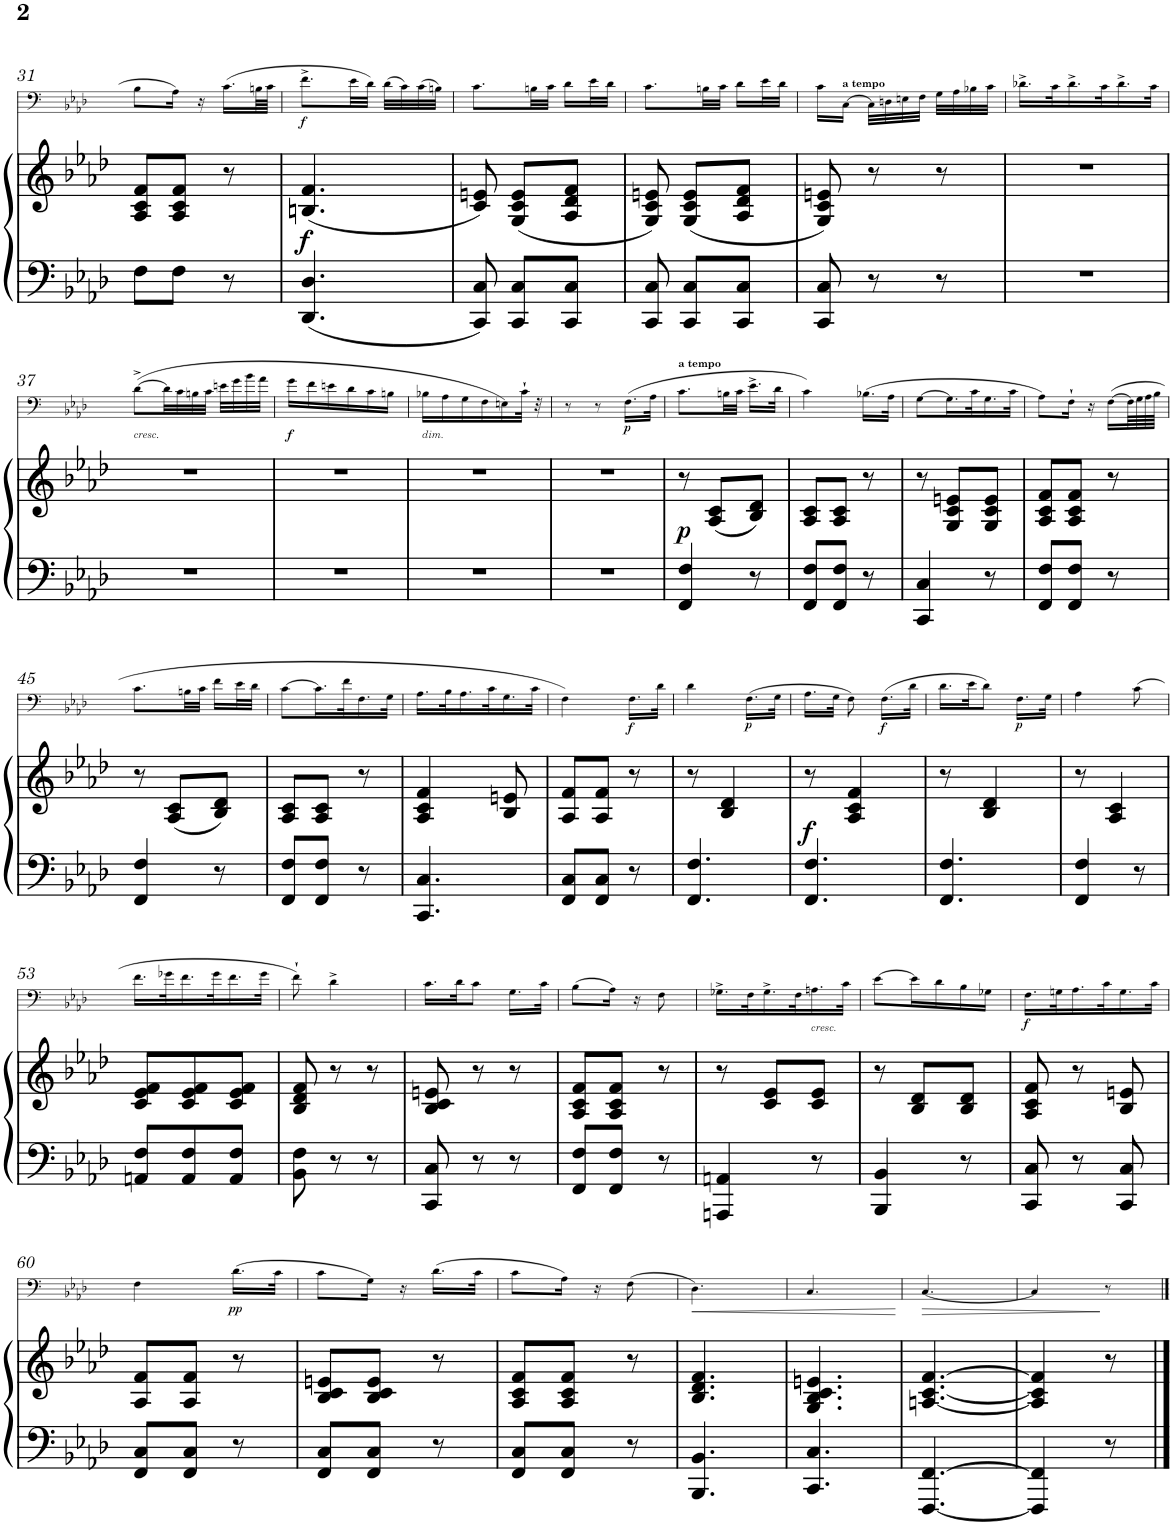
**kern	**kern	**dynam	**kern	**dynam
*part2	*part2	*part2	*part1	*part1
*staff3	*staff2	*staff2/3	*staff1	*staff1
*I"Piano	*	*	*I"Trombone	*
*I'Pno	*	*	*I'Trb	*
!!LO:PB:g=z
*clefF4	*clefG2	*	*clefF4	*
*k[b-e-a-d-]	*k[b-e-a-d-]	*	*k[b-e-a-d-]	*
*M3/8	*M3/8	*	*M3/8	*
=31	=31	=31	=31	=31
8F\L	8A-/ 8c/ 8f/L	.	8B-\L	.
8F\J	8A-/ 8c/ 8f/J	.	16A-\Jk	.
.	.	.	16r	.
8r	8r	.	(16.c\LL	.
.	.	.	64Bn\LL	.
.	.	.	64c\JJJJ	.
=32	=32	=32	=32	=32
!	!	!LO:DY:b	!	!LO:DY:b
4.DD-/ 4.D-/	(4.Bn/ 4.f/	f	8.f^\L	f
.	.	.	32e-\LL	.
.	.	.	32d-\JJJ)	.
.	.	.	(>32d-\LLL	.
.	.	.	32c\)	.
.	.	.	(>32c\	.
.	.	.	32Bn\JJJ)	.
=33	=33	=33	=33	=33
8CC/ 8C/	8c/ 8en/)	.	8.c\L	.
8CC/ 8C/L	(8G/ 8c/ 8e/L	.	.	.
.	.	.	32Bn\LL	.
.	.	.	32c\JJJ	.
8CC/ 8C/J	8A-/ 8d-/ 8f/J	.	16d-\LL	.
.	.	.	32e-\L	.
.	.	.	32d-\JJJ	.
=34	=34	=34	=34	=34
8CC/ 8C/	8G/ 8c/ 8en/)	.	8.c\L	.
8CC/ 8C/L	(8G/ 8c/ 8e/L	.	.	.
.	.	.	32Bn\LL	.
.	.	.	32c\JJJ	.
8CC/ 8C/J	8A-/ 8d-/ 8f/J	.	16d-\LL	.
.	.	.	32e-\L	.
.	.	.	32d-\JJJ	.
=35	=35	=35	=35	=35
8CC/ 8C/	8G/ 8c/ 8en/)	.	16c\LL	.
!	!	!	!LO:TX:a:B:t=a tempo	!
.	.	.	[16C\JJ	.
8r	8r	.	32C\LLL]	.
.	.	.	32Dn\	.
.	.	.	32En\	.
.	.	.	32F\JJJ	.
8r	8r	.	32G\LLL	.
.	.	.	32A-\	.
.	.	.	32B-X\	.
.	.	.	32c\JJJ	.
=36	=36	=36	=36	=36
4.r	4.r	.	16.d-X^\LL	.
.	.	.	32c\K	.
.	.	.	16.d-^\	.
.	.	.	32c\K	.
.	.	.	16.d-^\	.
.	.	.	32c\JJk	.
!!LO:LB:g=z
=37	=37	=37	=37	=37
!	!	!	!LO:TX:b:i:t=cresc.	!
4.r	4.r	.	([>8d-^\L	.
.	.	.	32d-\LL]	.
.	.	.	32c\	.
.	.	.	32Bn\	.
.	.	.	32c\JJJ	.
.	.	.	32en\LLL	.
.	.	.	32g\	.
.	.	.	32b-\	.
.	.	.	32a-\JJJ	.
=38	=38	=38	=38	=38
!	!	!	!	!LO:DY:b
4.r	4.r	.	16g\LL	f
.	.	.	16f\	.
.	.	.	16en\	.
.	.	.	16d-\	.
.	.	.	16c\	.
.	.	.	16Bn\JJ	.
=39	=39	=39	=39	=39
!	!	!	!LO:TX:b:i:t=dim.	!
4.r	4.r	.	16B-X\LL	.
.	.	.	16A-\	.
.	.	.	16G\	.
.	.	.	16F\	.
.	.	.	16En\)	.
.	.	.	32c`\JJk	.
.	.	.	32r	.
=40	=40	=40	=40	=40
4.r	4.r	.	8r	.
.	.	.	8r	.
!	!	!	!	!LO:DY:b
.	.	.	(>16.F\LL	p
.	.	.	32A-\JJk	.
=41	=41	=41	=41	=41
!	!	!	!LO:TX:a:B:t=a tempo	!
!	!	!LO:DY:b	!	!
4FF/ 4F/	8r	p	8.c\L	.
.	(8A-/ 8c/L	.	.	.
.	.	.	32Bn\LL	.
.	.	.	32c\JJJ	.
8r	8B-/ 8d-/J)	.	16.e-^\LL	.
.	.	.	32d-\JJk	.
=42	=42	=42	=42	=42
8FF/ 8F/L	8A-/ 8c/L	.	4c\)	.
8FF/ 8F/J	8A-/ 8c/J	.	.	.
8r	8r	.	(16.B-X\LL	.
.	.	.	32A-\JJk	.
=43	=43	=43	=43	=43
4CC/ 4C/	8r	.	[>8G\L	.
.	8G/ 8c/ 8en/L	.	16.G\L]	.
.	.	.	32c\K	.
8r	8G/ 8c/ 8e/J	.	16.G\	.
.	.	.	32c\JJk	.
=44	=44	=44	=44	=44
8FF/ 8F/L	8A-/ 8c/ 8f/L	.	8A-\L)	.
8FF/ 8F/J	8A-/ 8c/ 8f/J	.	16F`\Jk	.
.	.	.	16r	.
8r	8r	.	([>16F\LL	.
.	.	.	64F\LL]	.
.	.	.	64G\	.
.	.	.	64A-\	.
.	.	.	64B-\JJJJ	.
!!LO:LB:g=z
=45	=45	=45	=45	=45
4FF/ 4F/	8r	.	8.c\L	.
.	(8A-/ 8c/L	.	.	.
.	.	.	32Bn\LL	.
.	.	.	32c\JJJ	.
8r	8B-/ 8d-/J)	.	16f\LL	.
.	.	.	32e-\L	.
.	.	.	32d-\JJJ	.
=46	=46	=46	=46	=46
8FF/ 8F/L	8A-/ 8c/L	.	[>8c\L	.
8FF/ 8F/J	8A-/ 8c/J	.	16.c\L]	.
.	.	.	32f\K	.
8r	8r	.	16.F\	.
.	.	.	32G\JJk	.
=47	=47	=47	=47	=47
4.CC/ 4.C/	4A-/ 4c/ 4f/	.	16.A-\LL	.
.	.	.	32B-\K	.
.	.	.	16.A-\	.
.	.	.	32c\K	.
.	8B-/ 8en/	.	16.G\	.
.	.	.	32c\JJk	.
=48	=48	=48	=48	=48
8FF/ 8C/L	8A-/ 8f/L	.	4F\)	.
8FF/ 8C/J	8A-/ 8f/J	.	.	.
!	!	!	!	!LO:DY:b
8r	8r	.	16.F\LL	f
.	.	.	32d-\JJk	.
=49	=49	=49	=49	=49
4.FF/ 4.F/	8r	.	4d-\	.
.	4B-/ 4d-/	.	.	.
!	!	!	!	!LO:DY:b
.	.	.	(16.F\LL	p
.	.	.	32G\JJk	.
=50	=50	=50	=50	=50
!	!	!LO:DY:b	!	!
4.FF/ 4.F/	8r	f	16.A-\LL	.
.	.	.	32G\JJk	.
.	4A-/ 4c/ 4f/	.	8F\)	.
!	!	!	!	!LO:DY:b
.	.	.	(16.F\LL	f
.	.	.	32d-\JJk	.
=51	=51	=51	=51	=51
4.FF/ 4.F/	8r	.	16.d-\LL	.
.	.	.	32e-\JK	.
.	4B-/ 4d-/	.	8d-\J)	.
!	!	!	!	!LO:DY:b
.	.	.	16.F\LL	p
.	.	.	32G\JJk	.
=52	=52	=52	=52	=52
4FF/ 4F/	8r	.	4A-\	.
.	4A-/ 4c/	.	.	.
8r	.	.	(8c\	.
!!LO:LB:g=z
=53	=53	=53	=53	=53
8AAn/ 8F/L	8c/ 8e-/ 8f/L	.	16.f\LL	.
.	.	.	32g-X\K	.
8AA/ 8F/	8c/ 8e-/ 8f/	.	16.f\	.
.	.	.	32g-\K	.
8AA/ 8F/J	8c/ 8e-/ 8f/J	.	16.f\	.
.	.	.	32g-\JJk	.
=54	=54	=54	=54	=54
8BB-\ 8F\	8B-/ 8d-/ 8f/	.	8f`\)	.
8r	8r	.	4d-^\	.
8r	8r	.	.	.
=55	=55	=55	=55	=55
8CC/ 8C/	8B-/ 8c/ 8en/	.	16.c\LL	.
.	.	.	32d-\JK	.
8r	8r	.	8c\J	.
8r	8r	.	16.G\LL	.
.	.	.	32c\JJk	.
=56	=56	=56	=56	=56
8FF/ 8F/L	8A-/ 8c/ 8f/L	.	(8B-\L	.
8FF/ 8F/J	8A-/ 8c/ 8f/J	.	16A-\Jk)	.
.	.	.	16r	.
8r	8r	.	8F\	.
=57	=57	=57	=57	=57
4AAAn/ 4AAn/	8r	.	16.G-X^\LL	.
.	.	.	32F\K	.
.	8c/ 8e-/L	.	16.G-^\	.
.	.	.	32F\K	.
!	!	!	!LO:TX:b:i:t=cresc.	!
8r	8c/ 8e-/J	.	16.An\	.
.	.	.	32c\JJk	.
=58	=58	=58	=58	=58
4BBB-/ 4BB-/	8r	.	[>8e-\L	.
.	8B-/ 8d-/L	.	16e-\L]	.
.	.	.	16d-\	.
8r	8B-/ 8d-/J	.	16B-\	.
.	.	.	16G-X\JJ	.
=59	=59	=59	=59	=59
!	!	!	!	!LO:DY:b
8CC/ 8C/	8A-/ 8c/ 8f/	.	16.F\LL	f
.	.	.	32Gn\K	.
8r	8r	.	16.A-\	.
.	.	.	32c\K	.
8CC/ 8C/	8B-/ 8en/	.	16.G\	.
.	.	.	32c\JJk	.
!!LO:LB:g=z
=60	=60	=60	=60	=60
8FF/ 8C/L	8A-/ 8f/L	.	4F\	.
8FF/ 8C/J	8A-/ 8f/J	.	.	.
!	!	!	!	!LO:DY:b
8r	8r	.	(>16.d-\LL	pp
.	.	.	32c\JJk	.
=61	=61	=61	=61	=61
8FF/ 8C/L	8B-/ 8c/ 8en/L	.	8c\L	.
8FF/ 8C/J	8B-/ 8c/ 8e/J	.	16G\Jk)	.
.	.	.	16r	.
8r	8r	.	(>16.d-\LL	.
.	.	.	32c\JJk	.
=62	=62	=62	=62	=62
8FF/ 8C/L	8A-/ 8c/ 8f/L	.	8c\L	.
8FF/ 8C/J	8A-/ 8c/ 8f/J	.	16A-\Jk)	.
.	.	.	16r	.
8r	8r	.	(8F\	.
=63	=63	=63	=63	=63
!	!	!	!	!LO:HP:b
4.BBB-/ 4.BB-/	4.B-/ 4.d-/ 4.f/	.	4.D-\)	<
=64	=64	=64	=64	=64
4.CC/ 4.C/	4.G/ 4.B-/ 4.c/ 4.en/	.	4.C/	.
.	.	.	.	[
=65	=65	=65	=65	=65
!	!	!	!	!LO:HP:b
[4.FFF/ [4.FF/	[4.An/ [4.c/ [4.f/	.	[4.C/	>
=66	=66	=66	=66	=66
4FFF/] 4FF/]	4A/] 4c/] 4f/]	.	4C/]	.
8r	8r	.	8r	]
==	==	==	==	==
*-	*-	*-	*-	*-
